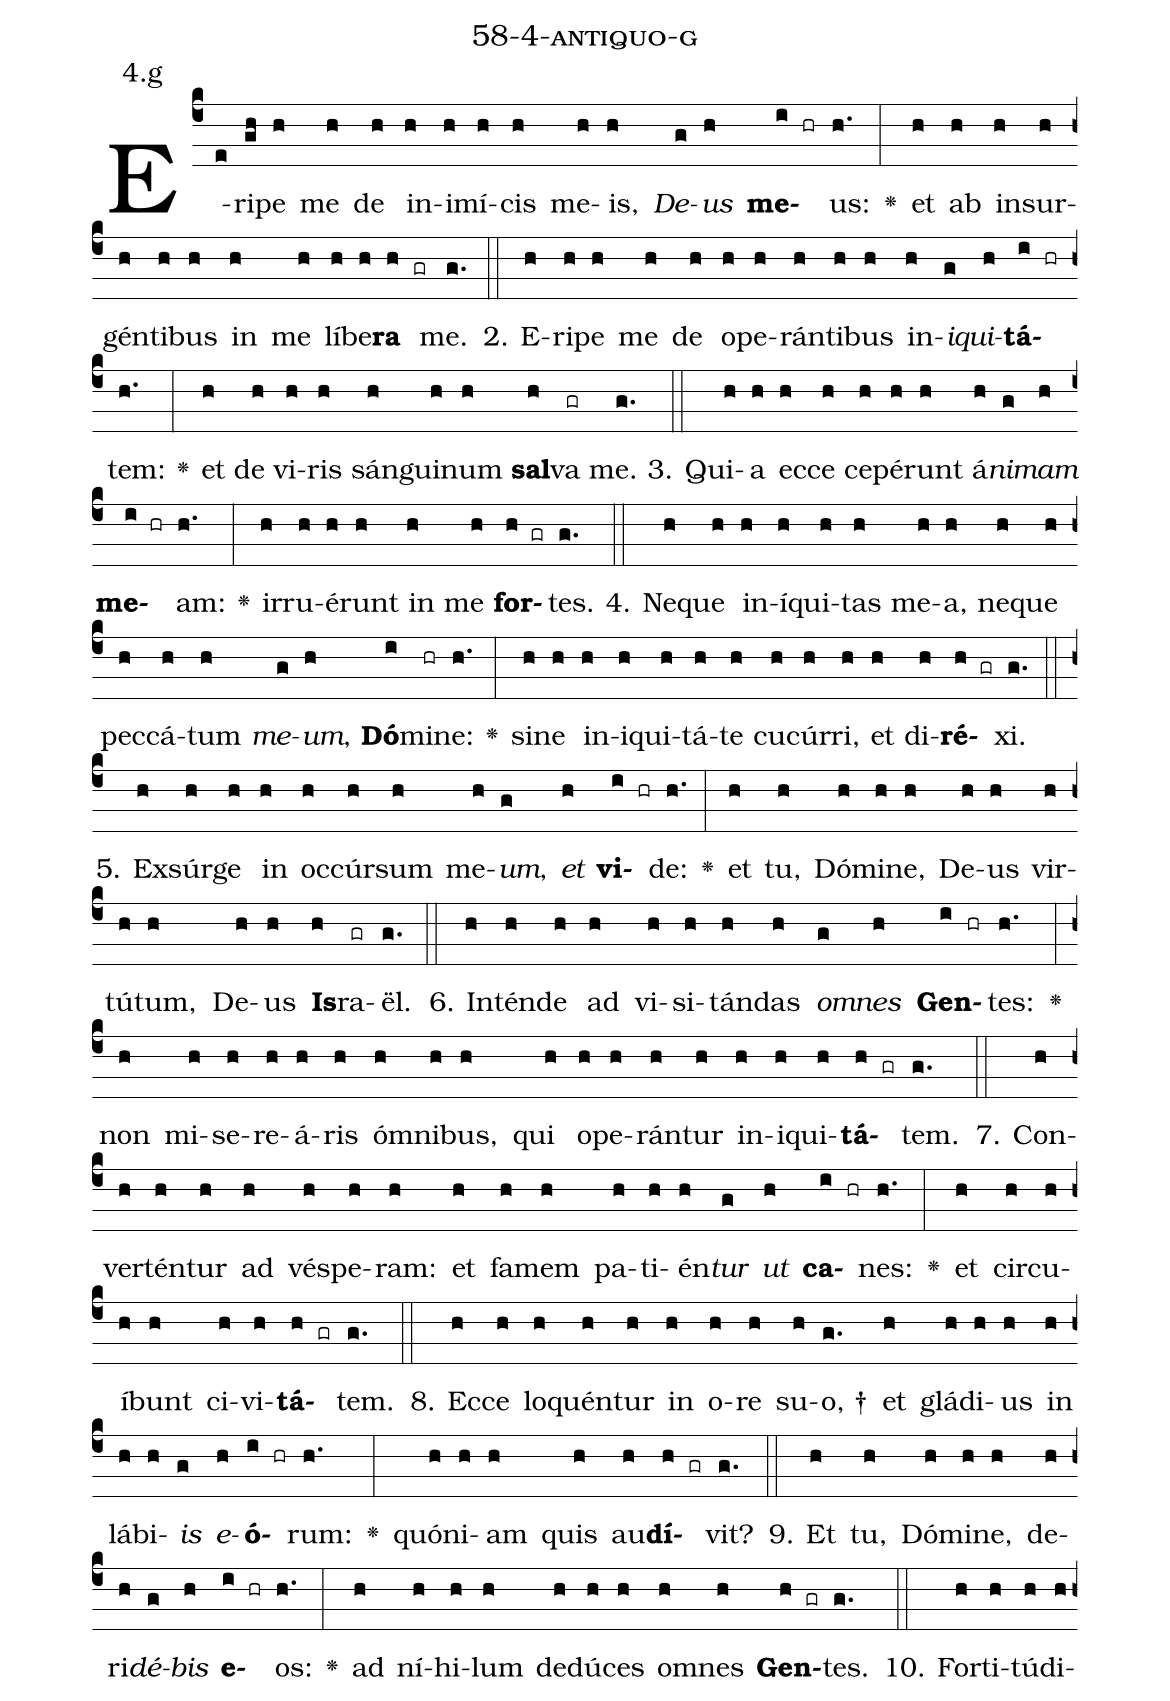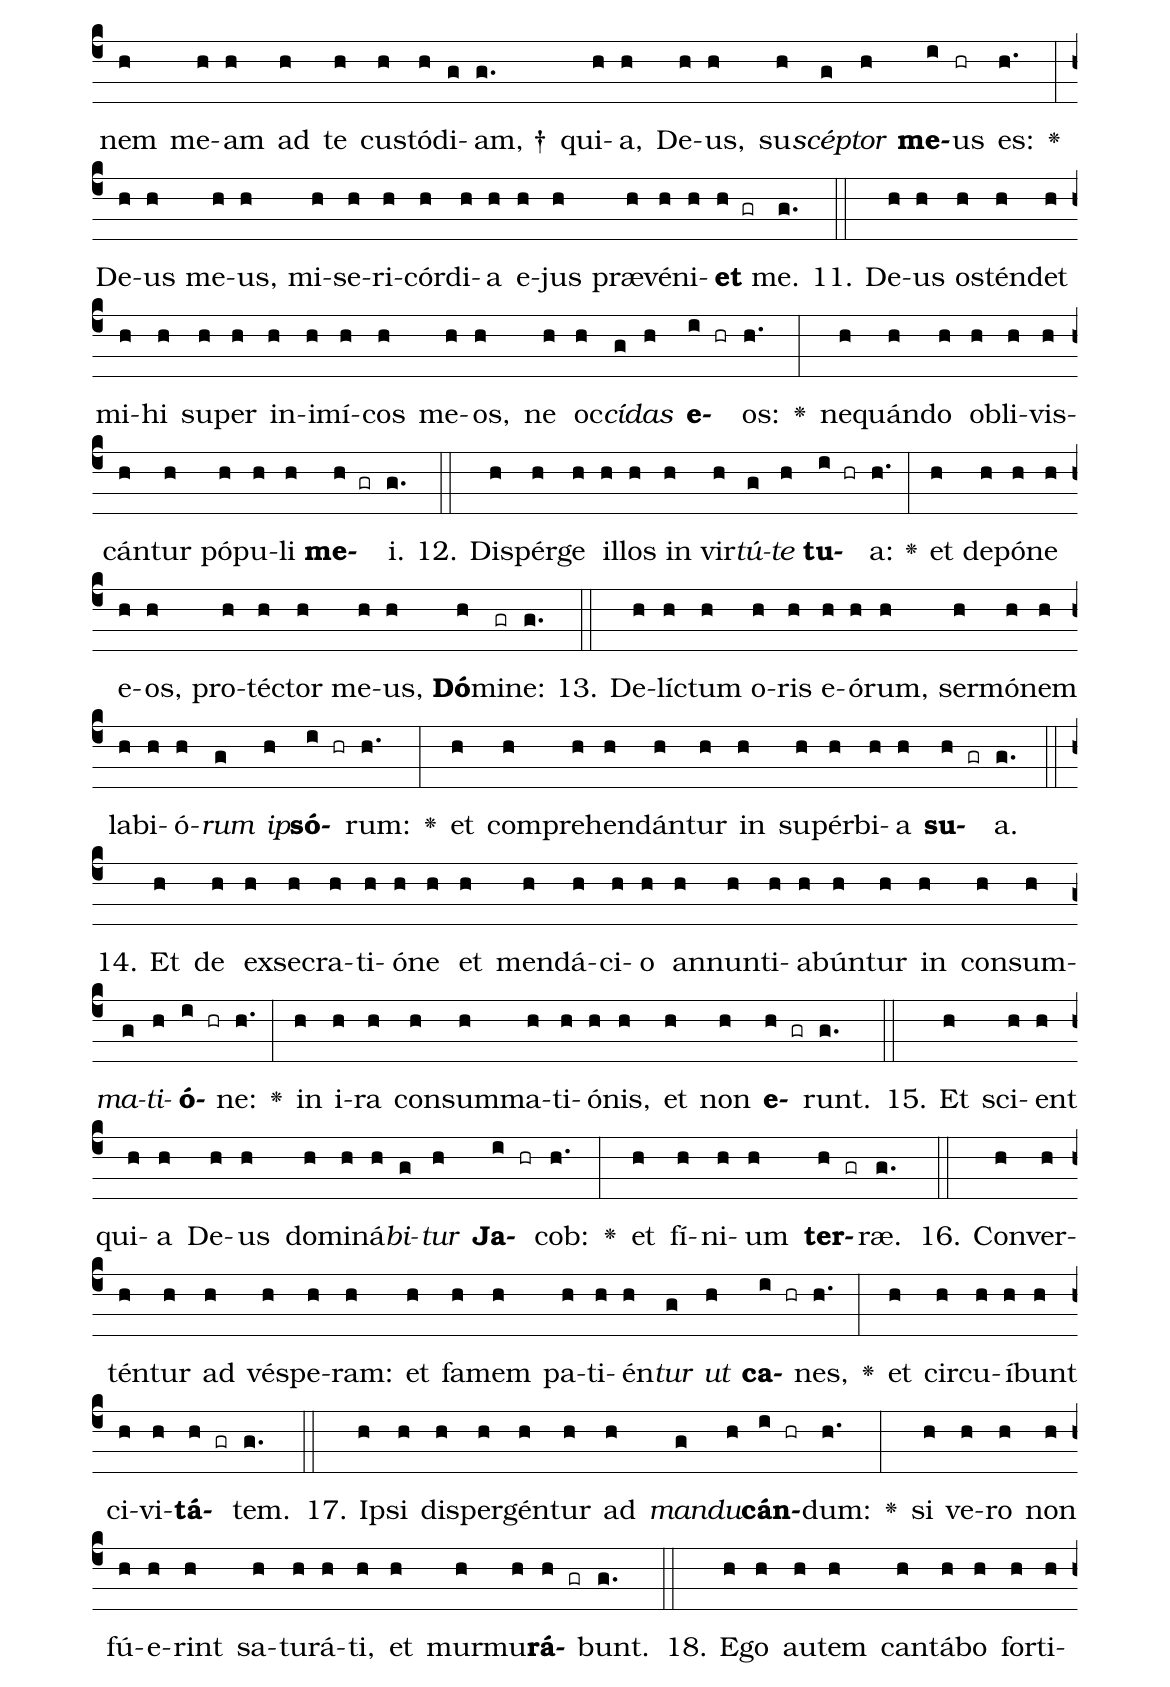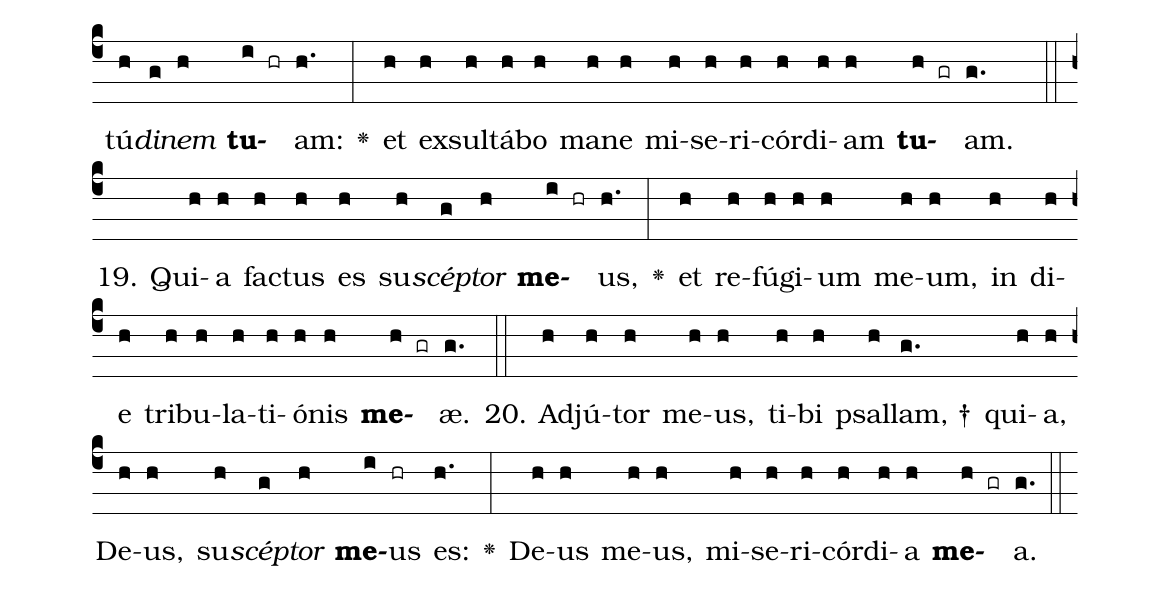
name: 58-4-antiquo-g;
annotation: 4.g;
%%
(c4)E(e)ri(gh)pe(h) me(h) de(h) in(h)i(h)mí(h)cis(h) me(h)is,(h) <i>De</i>(g)<i>us</i>(h) <b>me</b>(i hr)us:(h.) <v>\greheightstar</v>(:) et(h) ab(h) in(h)sur(h)gén(h)ti(h)bus(h) in(h) me(h) lí(h)be(h)<b>ra</b>(h gr) me.(g.) (::)
2. E(h)ri(h)pe(h) me(h) de(h) o(h)pe(h)rán(h)ti(h)bus(h) in(h)<i>i</i>(g)<i>qui</i>(h)<b>tá</b>(i hr)tem:(h.) <v>\greheightstar</v>(:) et(h) de(h) vi(h)ris(h) sán(h)gui(h)num(h) <b>sal</b>(h)va(gr) me.(g.) (::)
3. Qui(h)a(h) ec(h)ce(h) ce(h)pé(h)runt(h) á(h)<i>ni</i>(g)<i>mam</i>(h) <b>me</b>(i hr)am:(h.) <v>\greheightstar</v>(:) ir(h)ru(h)é(h)runt(h) in(h) me(h) <b>for</b>(h gr)tes.(g.) (::)
4. Ne(h)que(h) in(h)í(h)qui(h)tas(h) me(h)a,(h) ne(h)que(h) pec(h)cá(h)tum(h) <i>me</i>(g)<i>um</i>,(h) <b>Dó</b>(i)mi(hr)ne:(h.) <v>\greheightstar</v>(:) si(h)ne(h) in(h)i(h)qui(h)tá(h)te(h) cu(h)cúr(h)ri,(h) et(h) di(h)<b>ré</b>(h gr)xi.(g.) (::)
5. Ex(h)súr(h)ge(h) in(h) oc(h)cúr(h)sum(h) me(h)<i>um</i>,(g) <i>et</i>(h) <b>vi</b>(i hr)de:(h.) <v>\greheightstar</v>(:) et(h) tu,(h) Dó(h)mi(h)ne,(h) De(h)us(h) vir(h)tú(h)tum,(h) De(h)us(h) <b>Is</b>(h)ra(gr)ël.(g.) (::)
6. In(h)tén(h)de(h) ad(h) vi(h)si(h)tán(h)das(h) <i>om</i>(g)<i>nes</i>(h) <b>Gen</b>(i hr)tes:(h.) <v>\greheightstar</v>(:) non(h) mi(h)se(h)re(h)á(h)ris(h) óm(h)ni(h)bus,(h) qui(h) o(h)pe(h)rán(h)tur(h) in(h)i(h)qui(h)<b>tá</b>(h gr)tem.(g.) (::)
7. Con(h)ver(h)tén(h)tur(h) ad(h) vés(h)pe(h)ram:(h) et(h) fa(h)mem(h) pa(h)ti(h)én(h)<i>tur</i>(g) <i>ut</i>(h) <b>ca</b>(i hr)nes:(h.) <v>\greheightstar</v>(:) et(h) cir(h)cu(h)í(h)bunt(h) ci(h)vi(h)<b>tá</b>(h gr)tem.(g.) (::)
8. Ec(h)ce(h) lo(h)quén(h)tur(h) in(h) o(h)re(h) su(h)o, †(g.) et(h) glá(h)di(h)us(h) in(h) lá(h)bi(h)<i>is</i>(g) <i>e</i>(h)<b>ó</b>(i hr)rum:(h.) <v>\greheightstar</v>(:) quón(h)i(h)am(h) quis(h) au(h)<b>dí</b>(h gr)vit?(g.) (::)
9. Et(h) tu,(h) Dó(h)mi(h)ne,(h) de(h)ri(h)<i>dé</i>(g)<i>bis</i>(h) <b>e</b>(i hr)os:(h.) <v>\greheightstar</v>(:) ad(h) ní(h)hi(h)lum(h) de(h)dú(h)ces(h) om(h)nes(h) <b>Gen</b>(h gr)tes.(g.) (::)
10. For(h)ti(h)tú(h)di(h)nem(h) me(h)am(h) ad(h) te(h) cus(h)tó(h)di(g)am, †(g.) qui(h)a,(h) De(h)us,(h) su(h)<i>scép</i>(g)<i>tor</i>(h) <b>me</b>(i)us(hr) es:(h.) <v>\greheightstar</v>(:) De(h)us(h) me(h)us,(h) mi(h)se(h)ri(h)cór(h)di(h)a(h) e(h)jus(h) præ(h)vé(h)ni(h)<b>et</b>(h gr) me.(g.) (::)
11. De(h)us(h) os(h)tén(h)det(h) mi(h)hi(h) su(h)per(h) in(h)i(h)mí(h)cos(h) me(h)os,(h) ne(h) oc(h)<i>cí</i>(g)<i>das</i>(h) <b>e</b>(i hr)os:(h.) <v>\greheightstar</v>(:) ne(h)quán(h)do(h) ob(h)li(h)vis(h)cán(h)tur(h) pó(h)pu(h)li(h) <b>me</b>(h gr)i.(g.) (::)
12. Di(h)spér(h)ge(h) il(h)los(h) in(h) vir(h)<i>tú</i>(g)<i>te</i>(h) <b>tu</b>(i hr)a:(h.) <v>\greheightstar</v>(:) et(h) de(h)pó(h)ne(h) e(h)os,(h) pro(h)téc(h)tor(h) me(h)us,(h) <b>Dó</b>(h)mi(gr)ne:(g.) (::)
13. De(h)líc(h)tum(h) o(h)ris(h) e(h)ó(h)rum,(h) ser(h)mó(h)nem(h) la(h)bi(h)ó(h)<i>rum</i>(g) <i>ip</i>(h)<b>só</b>(i hr)rum:(h.) <v>\greheightstar</v>(:) et(h) com(h)pre(h)hen(h)dán(h)tur(h) in(h) su(h)pér(h)bi(h)a(h) <b>su</b>(h gr)a.(g.) (::)
14. Et(h) de(h) ex(h)se(h)cra(h)ti(h)ó(h)ne(h) et(h) men(h)dá(h)ci(h)o(h) an(h)nun(h)ti(h)a(h)bún(h)tur(h) in(h) con(h)sum(h)<i>ma</i>(g)<i>ti</i>(h)<b>ó</b>(i hr)ne:(h.) <v>\greheightstar</v>(:) in(h) i(h)ra(h) con(h)sum(h)ma(h)ti(h)ó(h)nis,(h) et(h) non(h) <b>e</b>(h gr)runt.(g.) (::)
15. Et(h) sci(h)ent(h) qui(h)a(h) De(h)us(h) do(h)mi(h)ná(h)<i>bi</i>(g)<i>tur</i>(h) <b>Ja</b>(i hr)cob:(h.) <v>\greheightstar</v>(:) et(h) fí(h)ni(h)um(h) <b>ter</b>(h gr)ræ.(g.) (::)
16. Con(h)ver(h)tén(h)tur(h) ad(h) vés(h)pe(h)ram:(h) et(h) fa(h)mem(h) pa(h)ti(h)én(h)<i>tur</i>(g) <i>ut</i>(h) <b>ca</b>(i hr)nes,(h.) <v>\greheightstar</v>(:) et(h) cir(h)cu(h)í(h)bunt(h) ci(h)vi(h)<b>tá</b>(h gr)tem.(g.) (::)
17. Ip(h)si(h) di(h)sper(h)gén(h)tur(h) ad(h) <i>man</i>(g)<i>du</i>(h)<b>cán</b>(i hr)dum:(h.) <v>\greheightstar</v>(:) si(h) ve(h)ro(h) non(h) fú(h)e(h)rint(h) sa(h)tu(h)rá(h)ti,(h) et(h) mur(h)mu(h)<b>rá</b>(h gr)bunt.(g.) (::)
18. E(h)go(h) au(h)tem(h) can(h)tá(h)bo(h) for(h)ti(h)tú(h)<i>di</i>(g)<i>nem</i>(h) <b>tu</b>(i hr)am:(h.) <v>\greheightstar</v>(:) et(h) ex(h)sul(h)tá(h)bo(h) ma(h)ne(h) mi(h)se(h)ri(h)cór(h)di(h)am(h) <b>tu</b>(h gr)am.(g.) (::)
19. Qui(h)a(h) fac(h)tus(h) es(h) su(h)<i>scép</i>(g)<i>tor</i>(h) <b>me</b>(i hr)us,(h.) <v>\greheightstar</v>(:) et(h) re(h)fú(h)gi(h)um(h) me(h)um,(h) in(h) di(h)e(h) tri(h)bu(h)la(h)ti(h)ó(h)nis(h) <b>me</b>(h gr)æ.(g.) (::)
20. Ad(h)jú(h)tor(h) me(h)us,(h) ti(h)bi(h) psal(h)lam, †(g.) qui(h)a,(h) De(h)us,(h) su(h)<i>scép</i>(g)<i>tor</i>(h) <b>me</b>(i)us(hr) es:(h.) <v>\greheightstar</v>(:) De(h)us(h) me(h)us,(h) mi(h)se(h)ri(h)cór(h)di(h)a(h) <b>me</b>(h gr)a.(g.) (::)
